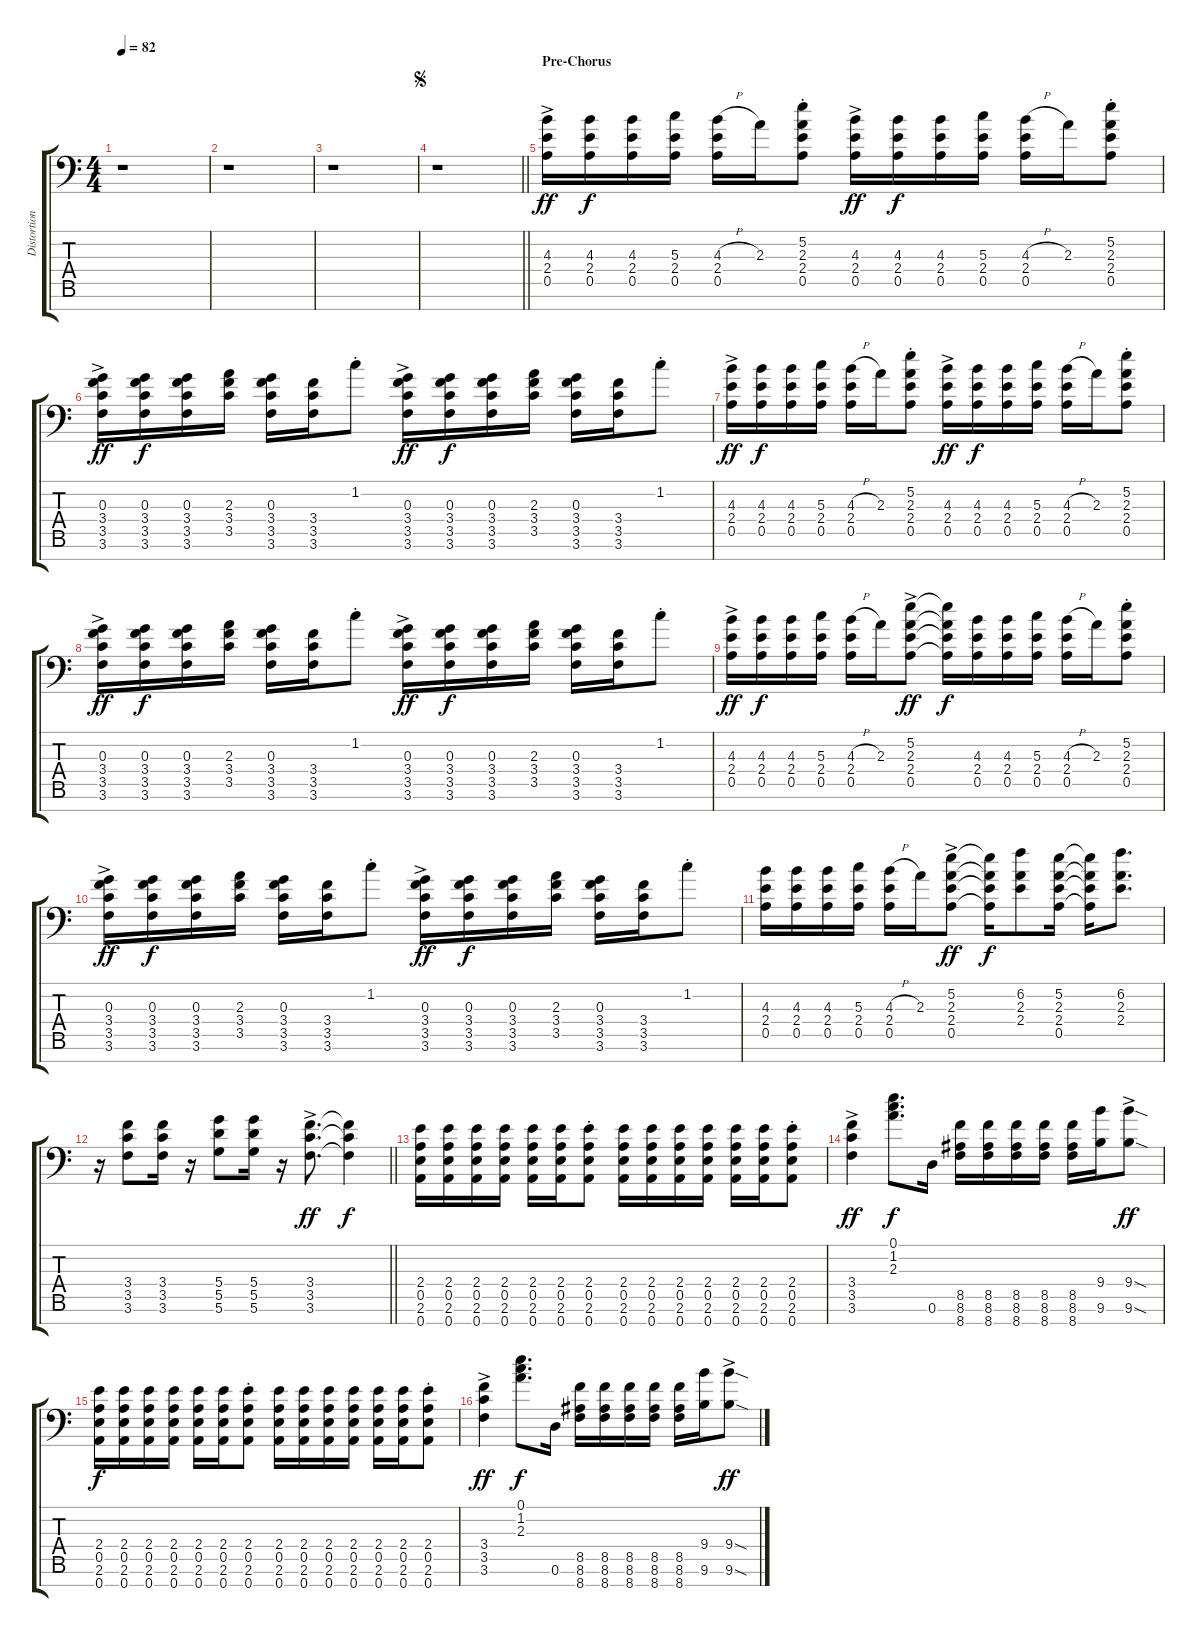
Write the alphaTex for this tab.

\track ("Distortion" "Distortion") {instrument distortionguitar}
\staff {score tabs}
\tuning (E4 B3 G3 D3 A2 D2 A1) {hide}
\ts (4 4)
\tempo 82
\clef f4
\ks c
r.1{dy f} |
r.1 |
r.1 |
\jump segno
\barLineRight lightlight
r.1 |
\section ("" "Pre-Chorus")
(4.3{ac} 2.4{ac} 0.5{ac}).16{dy ff} (4.3 2.4 0.5).16{dy f} (4.3 2.4 0.5).16 (5.3 2.4 0.5).16 (4.3{h} 2.4 0.5).16 2.3.16 (5.2{st} 2.3{st} 2.4{st} 0.5{st}).8 (4.3{ac} 2.4{ac} 0.5{ac}).16{dy ff} (4.3 2.4 0.5).16{dy f} (4.3 2.4 0.5).16 (5.3 2.4 0.5).16 (4.3{h} 2.4 0.5).16 2.3.16 (5.2{st} 2.3{st} 2.4{st} 0.5{st}).8 |
(0.3{ac} 3.4{ac} 3.5{ac} 3.6{ac}).16{dy ff} (0.3 3.4 3.5 3.6).16{dy f} (0.3 3.4 3.5 3.6).16 (2.3 3.4 3.5).16 (0.3 3.4 3.5 3.6).16 (3.4 3.5 3.6).16 1.2{st}.8 (0.3{ac} 3.4{ac} 3.5{ac} 3.6{ac}).16{dy ff} (0.3 3.4 3.5 3.6).16{dy f} (0.3 3.4 3.5 3.6).16 (2.3 3.4 3.5).16 (0.3 3.4 3.5 3.6).16 (3.4 3.5 3.6).16 1.2{st}.8 |
(4.3{ac} 2.4{ac} 0.5{ac}).16{dy ff} (4.3 2.4 0.5).16{dy f} (4.3 2.4 0.5).16 (5.3 2.4 0.5).16 (4.3{h} 2.4 0.5).16 2.3.16 (5.2{st} 2.3{st} 2.4{st} 0.5{st}).8 (4.3{ac} 2.4{ac} 0.5{ac}).16{dy ff} (4.3 2.4 0.5).16{dy f} (4.3 2.4 0.5).16 (5.3 2.4 0.5).16 (4.3{h} 2.4 0.5).16 2.3.16 (5.2{st} 2.3{st} 2.4{st} 0.5{st}).8 |
(0.3{ac} 3.4{ac} 3.5{ac} 3.6{ac}).16{dy ff} (0.3 3.4 3.5 3.6).16{dy f} (0.3 3.4 3.5 3.6).16 (2.3 3.4 3.5).16 (0.3 3.4 3.5 3.6).16 (3.4 3.5 3.6).16 1.2{st}.8 (0.3{ac} 3.4{ac} 3.5{ac} 3.6{ac}).16{dy ff} (0.3 3.4 3.5 3.6).16{dy f} (0.3 3.4 3.5 3.6).16 (2.3 3.4 3.5).16 (0.3 3.4 3.5 3.6).16 (3.4 3.5 3.6).16 1.2{st}.8 |
(4.3{ac} 2.4{ac} 0.5{ac}).16{dy ff} (4.3 2.4 0.5).16{dy f} (4.3 2.4 0.5).16 (5.3 2.4 0.5).16 (4.3{h} 2.4 0.5).16 2.3.16 (5.2{ac} 2.3{ac} 2.4{ac} 0.5{ac}).8{dy ff} (5.2{t} 2.3{t} 2.4{t} 0.5{t}).16{dy f} (4.3 2.4 0.5).16 (4.3 2.4 0.5).16 (5.3 2.4 0.5).16 (4.3{h} 2.4 0.5).16 2.3.16 (5.2{st} 2.3{st} 2.4{st} 0.5{st}).8 |
(0.3{ac} 3.4{ac} 3.5{ac} 3.6{ac}).16{dy ff} (0.3 3.4 3.5 3.6).16{dy f} (0.3 3.4 3.5 3.6).16 (2.3 3.4 3.5).16 (0.3 3.4 3.5 3.6).16 (3.4 3.5 3.6).16 1.2{st}.8 (0.3{ac} 3.4{ac} 3.5{ac} 3.6{ac}).16{dy ff} (0.3 3.4 3.5 3.6).16{dy f} (0.3 3.4 3.5 3.6).16 (2.3 3.4 3.5).16 (0.3 3.4 3.5 3.6).16 (3.4 3.5 3.6).16 1.2{st}.8 |
(4.3 2.4 0.5).16 (4.3 2.4 0.5).16 (4.3 2.4 0.5).16 (5.3 2.4 0.5).16 (4.3{h} 2.4 0.5).16 2.3.16 (5.2{ac} 2.3{ac} 2.4{ac} 0.5{ac}).8{dy ff} (5.2{t} 2.3{t} 2.4{t} 0.5{t}).16{dy f} (6.2 2.3 2.4).8 (5.2 2.3 2.4 0.5).16 (5.2{t} 2.3{t} 2.4{t} 0.5{t}).16 (6.2 2.3 2.4).8{d} |
\barLineRight lightlight
r.16 (3.4 3.5 3.6).8 (3.4 3.5 3.6).16 r.16 (5.4 5.5 5.6).8 (5.4 5.5 5.6).16 r.16 (3.4{ac} 3.5{ac} 3.6{ac}).8{d dy ff} (3.4{t} 3.5{t} 3.6{t}).4{dy f} |
(2.4 0.5 2.6 0.7).16 (2.4 0.5 2.6 0.7).16 (2.4 0.5 2.6 0.7).16 (2.4 0.5 2.6 0.7).16 (2.4 0.5 2.6 0.7).16 (2.4 0.5 2.6 0.7).16 (2.4{st} 0.5{st} 2.6{st} 0.7{st}).8 (2.4 0.5 2.6 0.7).16 (2.4 0.5 2.6 0.7).16 (2.4 0.5 2.6 0.7).16 (2.4 0.5 2.6 0.7).16 (2.4 0.5 2.6 0.7).16 (2.4 0.5 2.6 0.7).16 (2.4{st} 0.5{st} 2.6{st} 0.7{st}).8 |
(3.4{ac} 3.5{ac} 3.6{ac}).4{dy ff} (0.1 1.2 2.3).8{d dy f} 0.6.16 (8.5 8.6 8.7).16 (8.5 8.6 8.7).16 (8.5 8.6 8.7).16 (8.5 8.6 8.7).16 (8.5 8.6 8.7).16 (9.4 9.6).16 (9.4{sod ac} 9.6{sod ac}).8{dy ff} |
(2.4 0.5 2.6 0.7).16{dy f} (2.4 0.5 2.6 0.7).16 (2.4 0.5 2.6 0.7).16 (2.4 0.5 2.6 0.7).16 (2.4 0.5 2.6 0.7).16 (2.4 0.5 2.6 0.7).16 (2.4{st} 0.5{st} 2.6{st} 0.7{st}).8 (2.4 0.5 2.6 0.7).16 (2.4 0.5 2.6 0.7).16 (2.4 0.5 2.6 0.7).16 (2.4 0.5 2.6 0.7).16 (2.4 0.5 2.6 0.7).16 (2.4 0.5 2.6 0.7).16 (2.4{st} 0.5{st} 2.6{st} 0.7{st}).8 |
(3.4{ac} 3.5{ac} 3.6{ac}).4{dy ff} (0.1 1.2 2.3).8{d dy f} 0.6.16 (8.5 8.6 8.7).16 (8.5 8.6 8.7).16 (8.5 8.6 8.7).16 (8.5 8.6 8.7).16 (8.5 8.6 8.7).16 (9.4 9.6).16 (9.4{sod ac} 9.6{sod ac}).8{dy ff}
